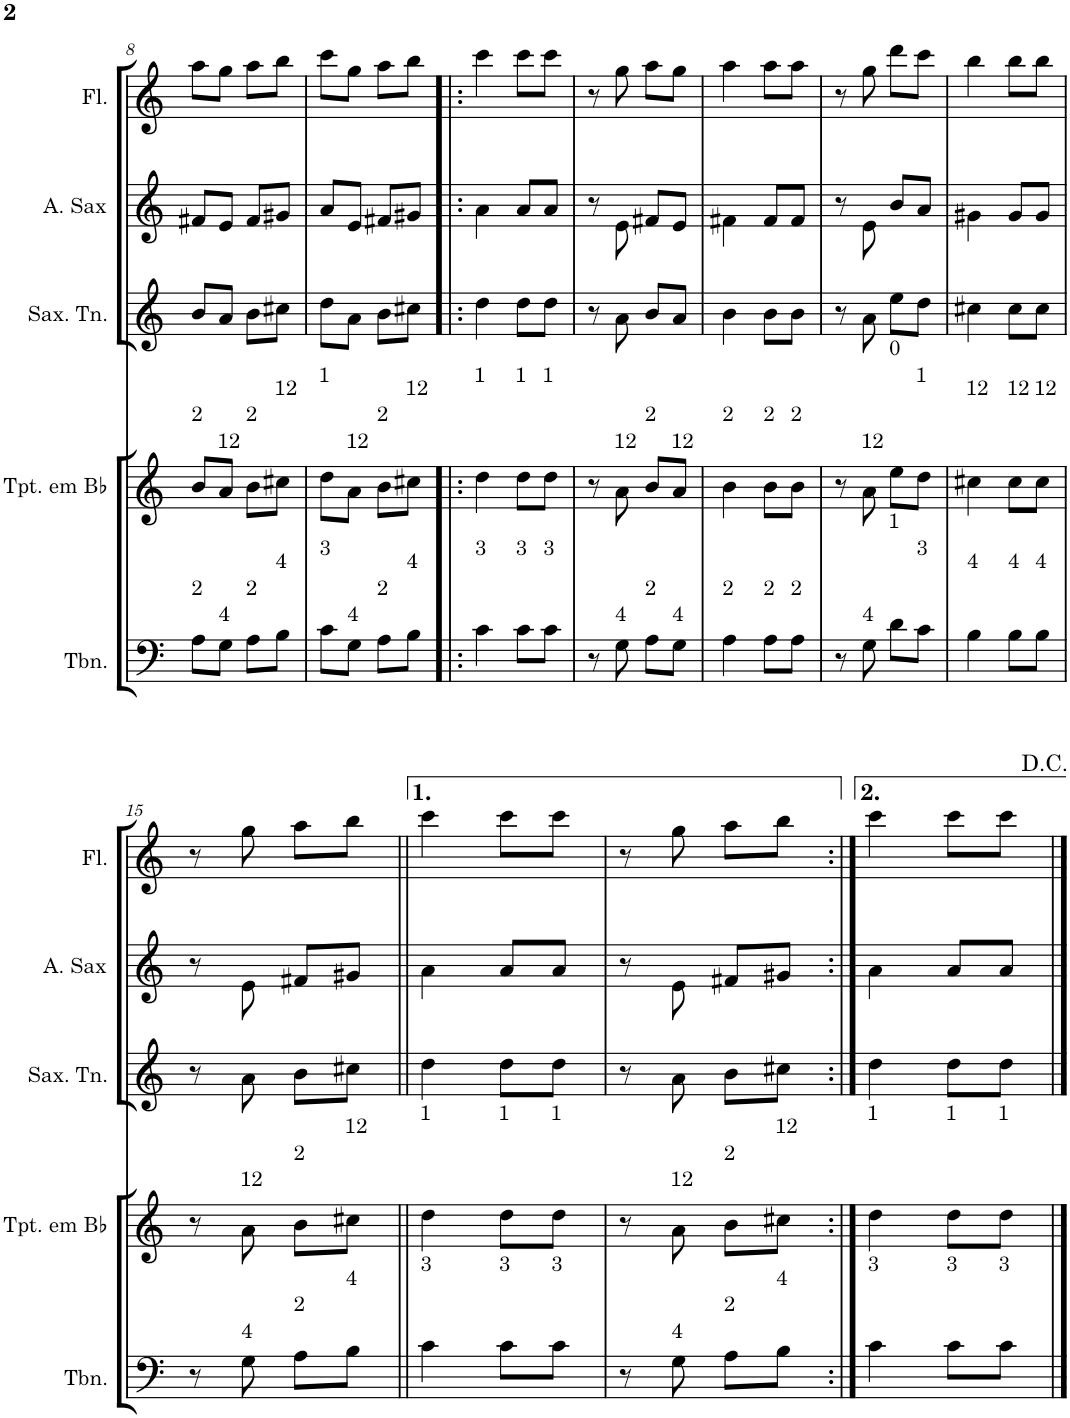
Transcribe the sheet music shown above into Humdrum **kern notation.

**kern	**kern	**kern	**kern	**kern
*part5	*part4	*part3	*part2	*part1
*staff5	*staff4	*staff3	*staff2	*staff1
*I"Trombone	*I"Trompete em Bb	*I"Saxofone Tenor	*I"Saxofone Alto	*I"Flauta Transversal
*I'Tbn.	*I'Tpt. em Bb	*I'Sax. Tn.	*	*I'Fl.
!!LO:PB:g=z
*clefF4	*clefG2	*clefG2	*clefG2	*clefG2
*	*Trd1c2	*Trd8c14	*Trd5c9	*
*k[]	*k[]	*k[]	*k[]	*k[]
*M2/4	*M2/4	*M2/4	*M2/4	*M2/4
=8	=8	=8	=8	=8
!	!LO:TX:a:t=2	!	!	!
!LO:TX:a:t=2	!	!	!	!
8A\L	8b/L	8b/L	8f#X/L	8aa\L
!	!LO:TX:a:t=12	!	!	!
!LO:TX:a:t=4	!	!	!	!
8G\J	8a/J	8a/J	8e/J	8gg\J
!	!LO:TX:a:t=2	!	!	!
!LO:TX:a:t=2	!	!	!	!
8A\L	8b\L	8b\L	8f#/L	8aa\L
!	!LO:TX:a:t=12	!	!	!
!LO:TX:a:t=4	!	!	!	!
8B\J	8cc#X\J	8cc#X\J	8g#X/J	8bb\J
=9	=9	=9	=9	=9
!	!LO:TX:a:t=1	!	!	!
!LO:TX:a:t=3	!	!	!	!
8c\L	8dd\L	8dd\L	8a/L	8ccc\L
!	!LO:TX:a:t=12	!	!	!
!LO:TX:a:t=4	!	!	!	!
8G\J	8a\J	8a\J	8e/J	8gg\J
!	!LO:TX:a:t=2	!	!	!
!LO:TX:a:t=2	!	!	!	!
8A\L	8b\L	8b\L	8f#X/L	8aa\L
!	!LO:TX:a:t=12	!	!	!
!LO:TX:a:t=4	!	!	!	!
8B\J	8cc#X\J	8cc#X\J	8g#X/J	8bb\J
=10!|:	=10!|:	=10!|:	=10!|:	=10!|:
!	!LO:TX:a:t=1	!	!	!
!LO:TX:a:t=3	!	!	!	!
4c\	4dd\	4dd\	4a\	4ccc\
!	!LO:TX:a:t=1	!	!	!
!LO:TX:a:t=3	!	!	!	!
8c\L	8dd\L	8dd\L	8a/L	8ccc\L
!	!LO:TX:a:t=1	!	!	!
!LO:TX:a:t=3	!	!	!	!
8c\J	8dd\J	8dd\J	8a/J	8ccc\J
=11	=11	=11	=11	=11
8r	8r	8r	8r	8r
!	!LO:TX:a:t=12	!	!	!
!LO:TX:a:t=4	!	!	!	!
8G\	8a\	8a\	8e\	8gg\
!	!LO:TX:a:t=2	!	!	!
!LO:TX:a:t=2	!	!	!	!
8A\L	8b/L	8b/L	8f#X/L	8aa\L
!	!LO:TX:a:t=12	!	!	!
!LO:TX:a:t=4	!	!	!	!
8G\J	8a/J	8a/J	8e/J	8gg\J
=12	=12	=12	=12	=12
!	!LO:TX:a:t=2	!	!	!
!LO:TX:a:t=2	!	!	!	!
4A\	4b\	4b\	4f#X\	4aa\
!	!LO:TX:a:t=2	!	!	!
!LO:TX:a:t=2	!	!	!	!
8A\L	8b\L	8b\L	8f#/L	8aa\L
!	!LO:TX:a:t=2	!	!	!
!LO:TX:a:t=2	!	!	!	!
8A\J	8b\J	8b\J	8f#/J	8aa\J
=13	=13	=13	=13	=13
8r	8r	8r	8r	8r
!	!LO:TX:a:t=12	!	!	!
!LO:TX:a:t=4	!	!	!	!
8G\	8a\	8a\	8e\	8gg\
!	!LO:TX:a:t=0	!	!	!
!LO:TX:a:t=1	!	!	!	!
8d\L	8ee\L	8ee\L	8b/L	8ddd\L
!	!LO:TX:a:t=1	!	!	!
!LO:TX:a:t=3	!	!	!	!
8c\J	8dd\J	8dd\J	8a/J	8ccc\J
=14	=14	=14	=14	=14
!	!LO:TX:a:t=12	!	!	!
!LO:TX:a:t=4	!	!	!	!
4B\	4cc#X\	4cc#X\	4g#X\	4bb\
!	!LO:TX:a:t=12	!	!	!
!LO:TX:a:t=4	!	!	!	!
8B\L	8cc#\L	8cc#\L	8g#/L	8bb\L
!	!LO:TX:a:t=12	!	!	!
!LO:TX:a:t=4	!	!	!	!
8B\J	8cc#\J	8cc#\J	8g#/J	8bb\J
!!LO:LB:g=z
=15	=15	=15	=15	=15
8r	8r	8r	8r	8r
!	!LO:TX:a:t=12	!	!	!
!LO:TX:a:t=4	!	!	!	!
8G\	8a\	8a\	8e\	8gg\
!	!LO:TX:a:t=2	!	!	!
!LO:TX:a:t=2	!	!	!	!
8A\L	8b\L	8b\L	8f#X/L	8aa\L
!	!LO:TX:a:t=12	!	!	!
!LO:TX:a:t=4	!	!	!	!
8B\J	8cc#X\J	8cc#X\J	8g#X/J	8bb\J
=16||	=16||	=16||	=16||	=16||
!	!LO:TX:a:t=1	!	!	!
!LO:TX:a:t=3	!	!	!	!
4c\	4dd\	4dd\	4a\	4ccc\
!	!LO:TX:a:t=1	!	!	!
!LO:TX:a:t=3	!	!	!	!
8c\L	8dd\L	8dd\L	8a/L	8ccc\L
!	!LO:TX:a:t=1	!	!	!
!LO:TX:a:t=3	!	!	!	!
8c\J	8dd\J	8dd\J	8a/J	8ccc\J
=17	=17	=17	=17	=17
8r	8r	8r	8r	8r
!	!LO:TX:a:t=12	!	!	!
!LO:TX:a:t=4	!	!	!	!
8G\	8a\	8a\	8e\	8gg\
!	!LO:TX:a:t=2	!	!	!
!LO:TX:a:t=2	!	!	!	!
8A\L	8b\L	8b\L	8f#X/L	8aa\L
!	!LO:TX:a:t=12	!	!	!
!LO:TX:a:t=4	!	!	!	!
8B\J	8cc#X\J	8cc#X\J	8g#X/J	8bb\J
=18:|!	=18:|!	=18:|!	=18:|!	=18:|!
!	!LO:TX:a:t=1	!	!	!
!LO:TX:a:t=3	!	!	!	!
4c\	4dd\	4dd\	4a\	4ccc\
!	!LO:TX:a:t=1	!	!	!
!LO:TX:a:t=3	!	!	!	!
8c\L	8dd\L	8dd\L	8a/L	8ccc\L
!	!LO:TX:a:t=1	!	!	!
!LO:TX:a:t=3	!	!	!	!
8c\J	8dd\J	8dd\J	8a/J	8ccc\J
==	==	==	==	==
*-	*-	*-	*-	*-
